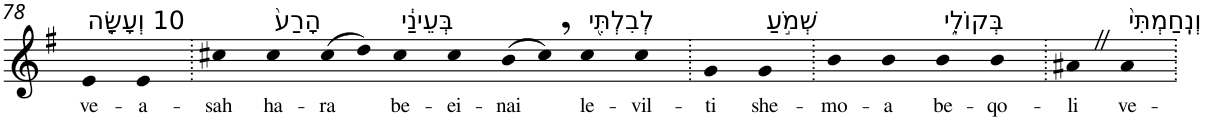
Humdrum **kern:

**kern	**text
*part1	*part1
*staff1	*staff1
*I"Piano	*
*I'Pno	*
!!LO:PB:g=z
*clefG2	*
*k[f#]	*
*G:	*
=78	=78
!LO:TX:a:t=10 וְעָשָׂ֤ה	!
!	!LO:LY:b
4e	ve-
!	!LO:LY:b
4e	-a-
=79.	=79.
!	!LO:LY:b
4cc#X	-sah
!LO:TX:a:t=הָרַע֙	!
!	!LO:LY:b
4cc#	ha-
!	!LO:LY:b
(>8cc#	-ra
8dd)	.
!LO:TX:a:t=בְּעֵינַ֔י	!
!	!LO:LY:b
4cc#	be-
!	!LO:LY:b
4cc#	-ei-
!	!LO:LY:b
(>8b	-nai
8cc#,)	.
!LO:TX:a:t=לְבִלְתִּ֖י	!
!	!LO:LY:b
4cc#	le-
!	!LO:LY:b
4cc#	-vil-
=80.	=80.
!	!LO:LY:b
4g	-ti
!LO:TX:a:t=שְׁמֹ֣עַ	!
!	!LO:LY:b
4g	she-
=81.	=81.
!	!LO:LY:b
4b	-mo-
!	!LO:LY:b
4b	-a
!LO:TX:a:t=בְּקוֹלִ֑י	!
!	!LO:LY:b
4b	be-
!	!LO:LY:b
4b	-qo-
=82.	=82.
!	!LO:LY:b
4a#XZ	-li
!LO:TX:a:t=וְנִֽחַמְתִּי֙	!
!	!LO:LY:b
4a#	ve-
=.	=.
*-	*-
